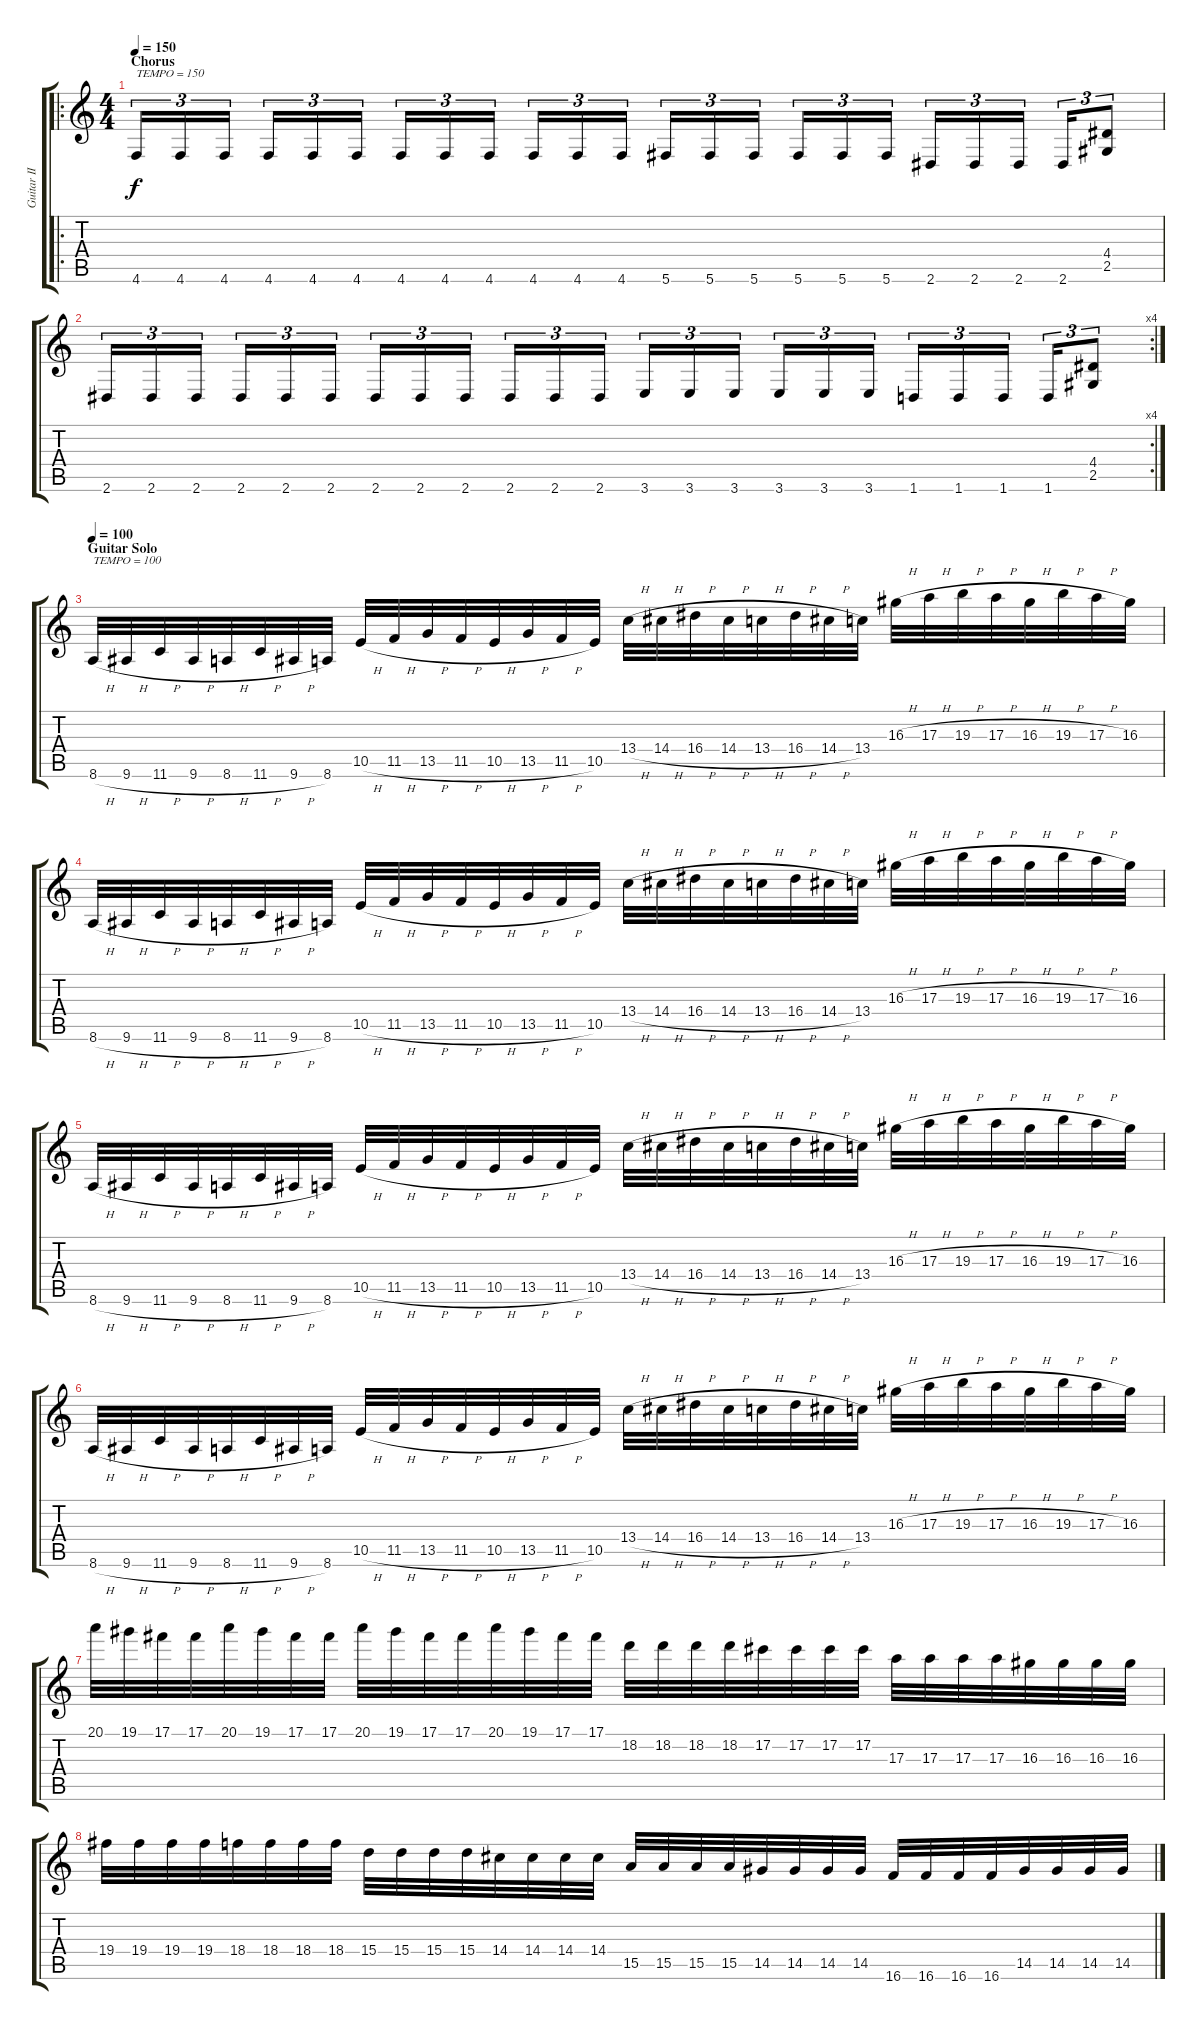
\track ("Guitar II" "Guitar II") {instrument distortionguitar}
\staff {score tabs}
\tuning (Db4 Ab3 E3 B2 Gb2 Db2) {hide}
\ro
\ts (4 4)
\section ("" "Chorus")
\tempo 150
\clef g2
\ks c
4.6.16{tu (3 2) txt "TEMPO = 150" dy f} 4.6.16{tu (3 2)} 4.6.16{tu (3 2)} 4.6.16{tu (3 2)} 4.6.16{tu (3 2)} 4.6.16{tu (3 2)} 4.6.16{tu (3 2)} 4.6.16{tu (3 2)} 4.6.16{tu (3 2)} 4.6.16{tu (3 2)} 4.6.16{tu (3 2)} 4.6.16{tu (3 2)} 5.6.16{tu (3 2)} 5.6.16{tu (3 2)} 5.6.16{tu (3 2)} 5.6.16{tu (3 2)} 5.6.16{tu (3 2)} 5.6.16{tu (3 2)} 2.6.16{tu (3 2)} 2.6.16{tu (3 2)} 2.6.16{tu (3 2)} 2.6.16{tu (3 2)} (4.4 2.5).8{tu (3 2)} |
\rc 4
2.6.16{tu (3 2)} 2.6.16{tu (3 2)} 2.6.16{tu (3 2)} 2.6.16{tu (3 2)} 2.6.16{tu (3 2)} 2.6.16{tu (3 2)} 2.6.16{tu (3 2)} 2.6.16{tu (3 2)} 2.6.16{tu (3 2)} 2.6.16{tu (3 2)} 2.6.16{tu (3 2)} 2.6.16{tu (3 2)} 3.6.16{tu (3 2)} 3.6.16{tu (3 2)} 3.6.16{tu (3 2)} 3.6.16{tu (3 2)} 3.6.16{tu (3 2)} 3.6.16{tu (3 2)} 1.6.16{tu (3 2)} 1.6.16{tu (3 2)} 1.6.16{tu (3 2)} 1.6.16{tu (3 2)} (4.4 2.5).8{tu (3 2)} |
\section ("" "Guitar Solo")
\tempo 100
8.6{h}.32{txt "TEMPO = 100"} 9.6{h}.32 11.6{h}.32 9.6{h}.32 8.6{h}.32 11.6{h}.32 9.6{h}.32 8.6.32 10.5{h}.32 11.5{h}.32 13.5{h}.32 11.5{h}.32 10.5{h}.32 13.5{h}.32 11.5{h}.32 10.5.32 13.4{h}.32 14.4{h}.32 16.4{h}.32 14.4{h}.32 13.4{h}.32 16.4{h}.32 14.4{h}.32 13.4.32 16.3{h}.32 17.3{h}.32 19.3{h}.32 17.3{h}.32 16.3{h}.32 19.3{h}.32 17.3{h}.32 16.3.32 |
8.6{h}.32 9.6{h}.32 11.6{h}.32 9.6{h}.32 8.6{h}.32 11.6{h}.32 9.6{h}.32 8.6.32 10.5{h}.32 11.5{h}.32 13.5{h}.32 11.5{h}.32 10.5{h}.32 13.5{h}.32 11.5{h}.32 10.5.32 13.4{h}.32 14.4{h}.32 16.4{h}.32 14.4{h}.32 13.4{h}.32 16.4{h}.32 14.4{h}.32 13.4.32 16.3{h}.32 17.3{h}.32 19.3{h}.32 17.3{h}.32 16.3{h}.32 19.3{h}.32 17.3{h}.32 16.3.32 |
8.6{h}.32 9.6{h}.32 11.6{h}.32 9.6{h}.32 8.6{h}.32 11.6{h}.32 9.6{h}.32 8.6.32 10.5{h}.32 11.5{h}.32 13.5{h}.32 11.5{h}.32 10.5{h}.32 13.5{h}.32 11.5{h}.32 10.5.32 13.4{h}.32 14.4{h}.32 16.4{h}.32 14.4{h}.32 13.4{h}.32 16.4{h}.32 14.4{h}.32 13.4.32 16.3{h}.32 17.3{h}.32 19.3{h}.32 17.3{h}.32 16.3{h}.32 19.3{h}.32 17.3{h}.32 16.3.32 |
8.6{h}.32 9.6{h}.32 11.6{h}.32 9.6{h}.32 8.6{h}.32 11.6{h}.32 9.6{h}.32 8.6.32 10.5{h}.32 11.5{h}.32 13.5{h}.32 11.5{h}.32 10.5{h}.32 13.5{h}.32 11.5{h}.32 10.5.32 13.4{h}.32 14.4{h}.32 16.4{h}.32 14.4{h}.32 13.4{h}.32 16.4{h}.32 14.4{h}.32 13.4.32 16.3{h}.32 17.3{h}.32 19.3{h}.32 17.3{h}.32 16.3{h}.32 19.3{h}.32 17.3{h}.32 16.3.32 |
20.1.32 19.1.32 17.1.32 17.1.32 20.1.32 19.1.32 17.1.32 17.1.32 20.1.32 19.1.32 17.1.32 17.1.32 20.1.32 19.1.32 17.1.32 17.1.32 18.2.32 18.2.32 18.2.32 18.2.32 17.2.32 17.2.32 17.2.32 17.2.32 17.3.32 17.3.32 17.3.32 17.3.32 16.3.32 16.3.32 16.3.32 16.3.32 |
19.4.32 19.4.32 19.4.32 19.4.32 18.4.32 18.4.32 18.4.32 18.4.32 15.4.32 15.4.32 15.4.32 15.4.32 14.4.32 14.4.32 14.4.32 14.4.32 15.5.32 15.5.32 15.5.32 15.5.32 14.5.32 14.5.32 14.5.32 14.5.32 16.6.32 16.6.32 16.6.32 16.6.32 14.5.32 14.5.32 14.5.32 14.5.32
